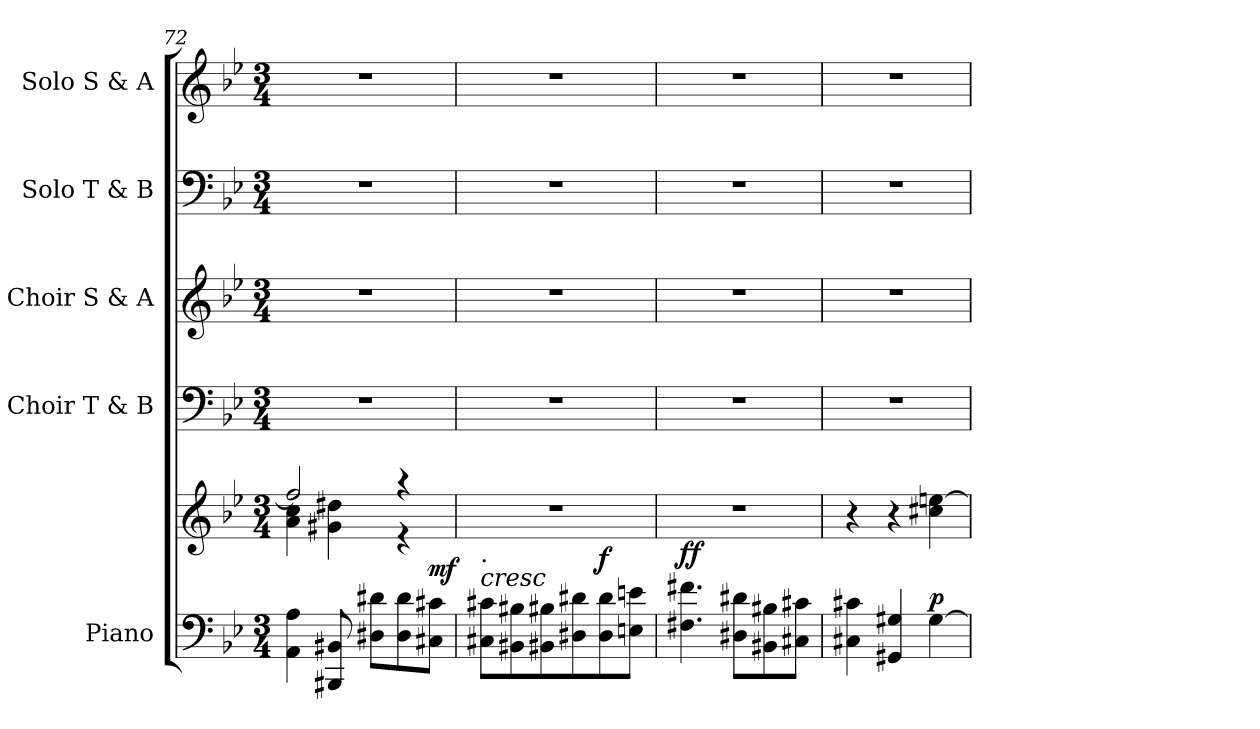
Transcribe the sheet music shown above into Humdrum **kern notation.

**kern	**kern	**dynam	**kern	**kern	**kern	**kern
*part5	*part5	*part5	*part4	*part3	*part2	*part1
*staff6	*staff5	*staff5/6	*staff4	*staff3	*staff2	*staff1
*I"Piano	*	*	*I"Choir T &amp; B	*I"Choir S &amp; A	*I"Solo T &amp; B	*I"Solo S &amp; A
*I'Pno	*	*	*I'Choir T &amp; B	*I'Choir S &amp; A	*I'Solo T &amp; B	*I'Solo S &amp; A
*clefF4	*clefG2	*	*clefF4	*clefG2	*clefF4	*clefG2
*k[b-e-]	*k[b-e-]	*	*k[b-e-]	*k[b-e-]	*k[b-e-]	*k[b-e-]
*M3/4	*M3/4	*	*M3/4	*M3/4	*M3/4	*M3/4
=72	=72	=72	=72	=72	=72	=72
*	*^	*	*	*	*	*
4AA\ 4A\	2ff#/]	4a\ 4cc\	.	2.r	2.r	2.r	2.r
8BBB#X/ 8BB#X/	.	4g#X\ 4dd#X\	.	.	.	.	.
8D#X\ 8d#X\L	.	.	.	.	.	.	.
8D#\ 8d#\	4r	4r	.	.	.	.	.
!	!	!	!LO:DY:a=2	!	!	!	!
8C#X\ 8c#X\J	.	.	mf	.	.	.	.
*	*v	*v	*	*	*	*	*
=73	=73	=73	=73	=73	=73	=73
!LO:TX:a:i:t=cresc	!	!	!	!	!	!
!LO:TX:a:t=.	!	!	!	!	!	!
8C#X\ 8c#X\L	2.r	.	2.r	2.r	2.r	2.r
8BB#X\ 8B#X\	.	.	.	.	.	.
8BB#X\ 8B#X\	.	.	.	.	.	.
8D#X\ 8d#X\	.	.	.	.	.	.
!	!	!LO:DY:a=2	!	!	!	!
8D#\ 8d#\	.	f	.	.	.	.
8En\ 8en\J	.	.	.	.	.	.
=74	=74	=74	=74	=74	=74	=74
!	!	!LO:DY:b	!	!	!	!
4.F#X\ 4.f#X\	2.r	ff	2.r	2.r	2.r	2.r
8D#X\ 8d#X\L	.	.	.	.	.	.
8BB#X\ 8B#X\	.	.	.	.	.	.
8C#X\ 8c#X\J	.	.	.	.	.	.
=75	=75	=75	=75	=75	=75	=75
4C#X\ 4c#X\	4r	.	2.r	2.r	2.r	2.r
4GG#X/ 4G#X/	4r	.	.	.	.	.
!	!	!LO:DY:a=2	!	!	!	!
[4G#\	4cc#X\ [4een\	p	.	.	.	.
=	=	=	=	=	=	=
*-	*-	*-	*-	*-	*-	*-
